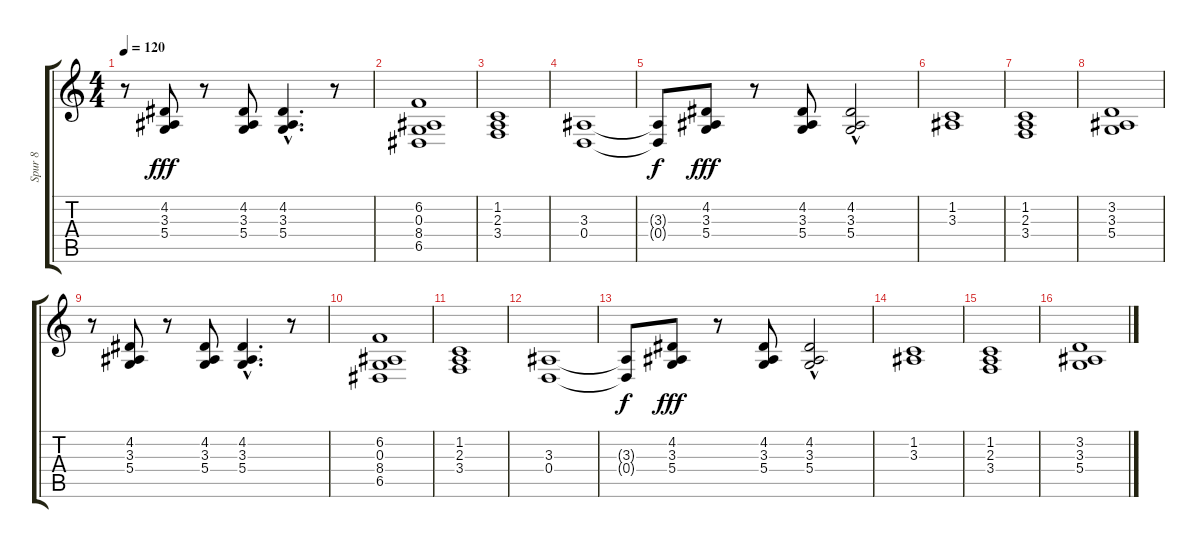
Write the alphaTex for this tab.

\track ("Spur 8" "Spur 8") {instrument synthstrings1}
\staff {score tabs}
\tuning (E4 B3 G3 D3 A2 E2) {hide}
\ts (4 4)
\tempo 120
\clef g2
\ks c
r.8{dy fff} (4.2 3.3 5.4).8 r.8 (4.2 3.3 5.4).8 (4.2{hac} 3.3 5.4).4{d} r.8 |
(6.2 0.3 8.4 6.5).1 |
(1.2 2.3 3.4).1 |
(3.3 0.4).1 |
(3.3{t} 0.4{t}).8{dy f} (4.2 3.3 5.4).8{dy fff} r.8 (4.2 3.3 5.4).8 (4.2{hac} 3.3{hac} 5.4).2 |
(1.2 3.3).1 |
(1.2 2.3 3.4).1 |
(3.2 3.3 5.4).1 |
r.8 (4.2 3.3 5.4).8 r.8 (4.2 3.3 5.4).8 (4.2{hac} 3.3 5.4).4{d} r.8 |
(6.2 0.3 8.4 6.5).1 |
(1.2 2.3 3.4).1 |
(3.3 0.4).1 |
(3.3{t} 0.4{t}).8{dy f} (4.2 3.3 5.4).8{dy fff} r.8 (4.2 3.3 5.4).8 (4.2{hac} 3.3{hac} 5.4).2 |
(1.2 3.3).1 |
(1.2 2.3 3.4).1 |
(3.2 3.3 5.4).1
